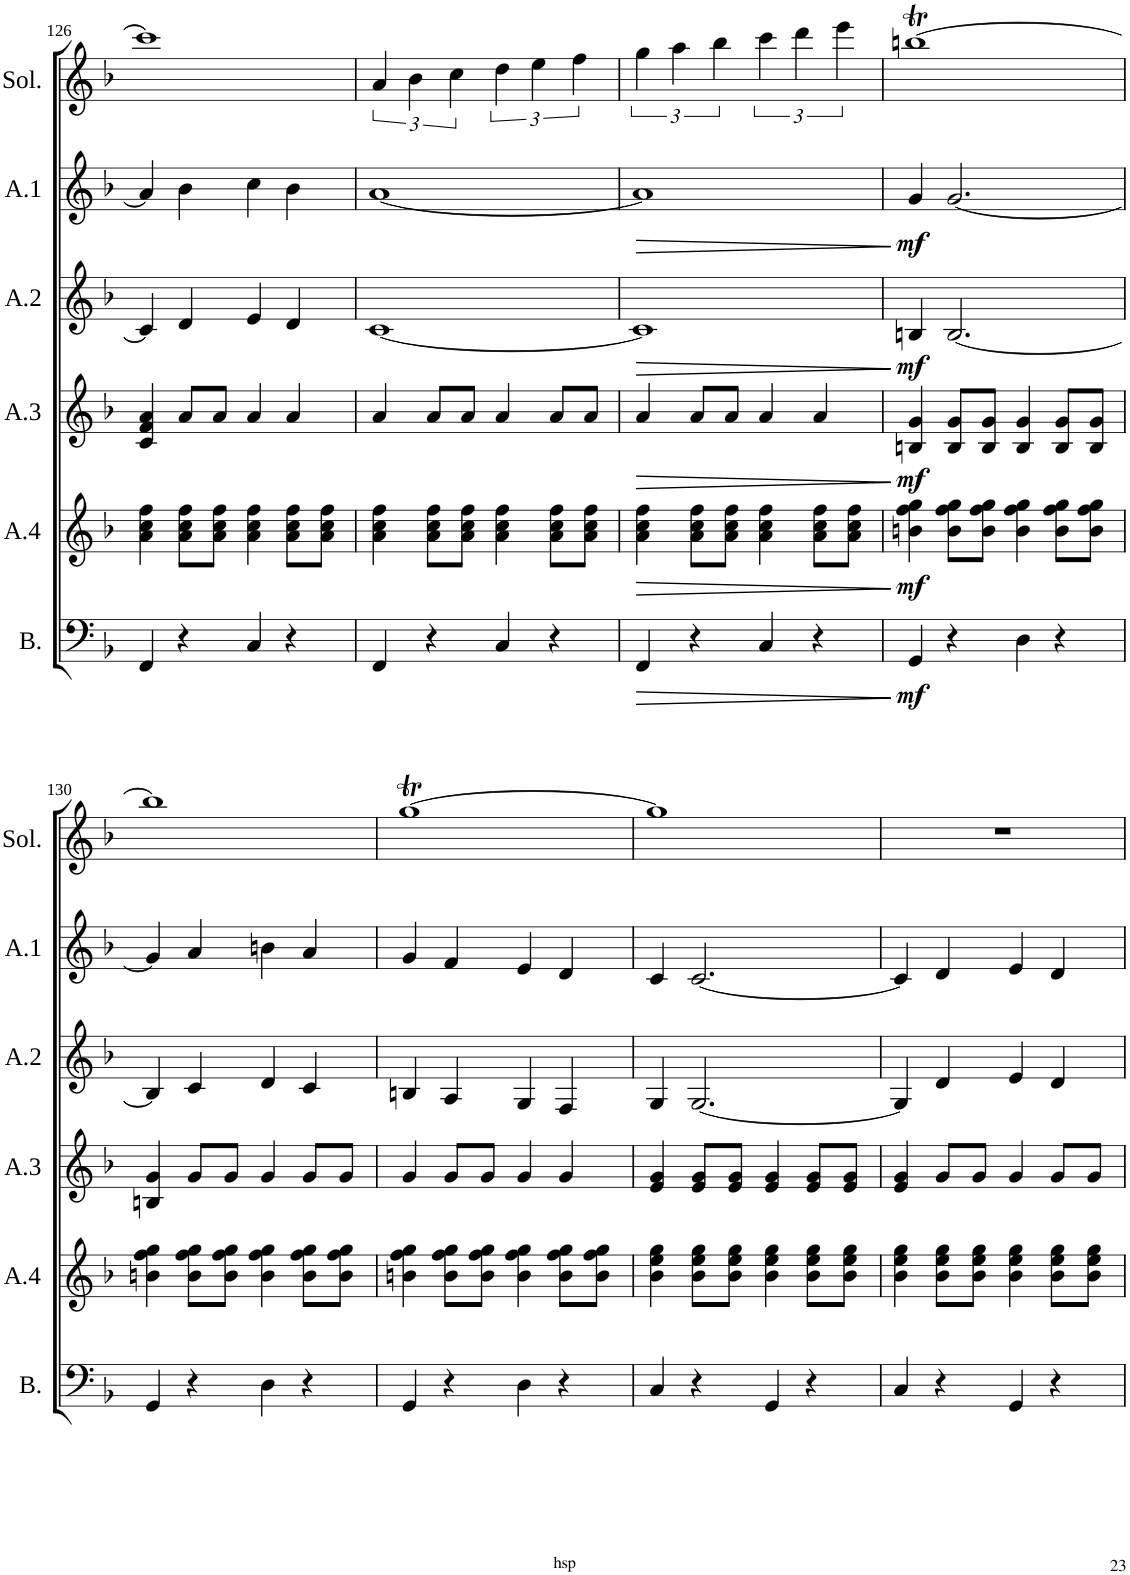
**kern	**dynam	**kern	**dynam	**kern	**dynam	**kern	**dynam	**kern	**dynam	**kern
*part6	*part6	*part5	*part5	*part4	*part4	*part3	*part3	*part2	*part2	*part1
*staff6	*staff6	*staff5	*staff5	*staff4	*staff4	*staff3	*staff3	*staff2	*staff2	*staff1
*I"Bass	*	*I"Akk. 4	*	*I"Akk. 3	*	*I"Akk. 2	*	*I"Akk. 1	*	*I"Solo
*I'B.	*	*I'A.4	*	*I'A.3	*	*I'A.2	*	*I'A.1	*	*I'Sol.
!!LO:PB:g=z
*clefF4	*	*clefG2	*	*clefG2	*	*clefG2	*	*clefG2	*	*clefG2
*k[b-]	*	*k[b-]	*	*k[b-]	*	*k[b-]	*	*k[b-]	*	*k[b-]
*M4/4	*	*M4/4	*	*M4/4	*	*M4/4	*	*M4/4	*	*M4/4
*met(c|)	*	*met(c|)	*	*met(c|)	*	*met(c|)	*	*met(c|)	*	*met(c|)
=126	=126	=126	=126	=126	=126	=126	=126	=126	=126	=126
4FF/	.	4a\ 4cc\ 4ff\	.	4c/ 4f/ 4a/	.	4c/]	.	4a/]	.	1ccc]
4r	.	8a\ 8cc\ 8ff\L	.	8a/L	.	4d/	.	4b-\	.	.
.	.	8a\ 8cc\ 8ff\J	.	8a/J	.	.	.	.	.	.
4C/	.	4a\ 4cc\ 4ff\	.	4a/	.	4e/	.	4cc\	.	.
4r	.	8a\ 8cc\ 8ff\L	.	4a/	.	4d/	.	4b-\	.	.
.	.	8a\ 8cc\ 8ff\J	.	.	.	.	.	.	.	.
=127	=127	=127	=127	=127	=127	=127	=127	=127	=127	=127
4FF/	.	4a\ 4cc\ 4ff\	.	4a/	.	[1c	.	[1a	.	6a/
.	.	.	.	.	.	.	.	.	.	6b-\
4r	.	8a\ 8cc\ 8ff\L	.	8a/L	.	.	.	.	.	.
.	.	.	.	.	.	.	.	.	.	6cc\
.	.	8a\ 8cc\ 8ff\J	.	8a/J	.	.	.	.	.	.
4C/	.	4a\ 4cc\ 4ff\	.	4a/	.	.	.	.	.	6dd\
.	.	.	.	.	.	.	.	.	.	6ee\
4r	.	8a\ 8cc\ 8ff\L	.	8a/L	.	.	.	.	.	.
.	.	.	.	.	.	.	.	.	.	6ff\
.	.	8a\ 8cc\ 8ff\J	.	8a/J	.	.	.	.	.	.
=128	=128	=128	=128	=128	=128	=128	=128	=128	=128	=128
!	!	!	!	!	!LO:HP:b	!	!LO:HP:b	!	!LO:HP:b	!
4FF/	.	4a\ 4cc\ 4ff\	.	4a/	>	1c]	>	1a]	>	6gg\
.	.	.	.	.	.	.	.	.	.	6aa\
4r	.	8a\ 8cc\ 8ff\L	.	8a/L	.	.	.	.	.	.
.	.	.	.	.	.	.	.	.	.	6bb-\
.	.	8a\ 8cc\ 8ff\J	.	8a/J	.	.	.	.	.	.
4C/	.	4a\ 4cc\ 4ff\	.	4a/	.	.	.	.	.	6ccc\
.	.	.	.	.	.	.	.	.	.	6ddd\
4r	.	8a\ 8cc\ 8ff\L	.	4a/	.	.	.	.	.	.
.	.	.	.	.	.	.	.	.	.	6eee\
.	.	8a\ 8cc\ 8ff\J	.	.	.	.	.	.	.	.
.	.	.	.	.	]	.	]	.	]	.
=129	=129	=129	=129	=129	=129	=129	=129	=129	=129	=129
!	!LO:DY:b	!	!LO:DY:b	!	!LO:DY:b	!	!LO:DY:b	!	!LO:DY:b	!
4GG/	mf	4bn\ 4ff\ 4gg\	mf	4Bn/ 4g/	mf	4Bn/	mf	4g/	mf	[1bbnt
4r	.	8b\ 8ff\ 8gg\L	.	8B/ 8g/L	.	[2.B/	.	[2.g/	.	.
.	.	8b\ 8ff\ 8gg\J	.	8B/ 8g/J	.	.	.	.	.	.
4D\	.	4b\ 4ff\ 4gg\	.	4B/ 4g/	.	.	.	.	.	.
4r	.	8b\ 8ff\ 8gg\L	.	8B/ 8g/L	.	.	.	.	.	.
.	.	8b\ 8ff\ 8gg\J	.	8B/ 8g/J	.	.	.	.	.	.
!!LO:LB:g=z
=130	=130	=130	=130	=130	=130	=130	=130	=130	=130	=130
4GG/	.	4bn\ 4ff\ 4gg\	.	4Bn/ 4g/	.	4B/]	.	4g/]	.	1bb]
4r	.	8b\ 8ff\ 8gg\L	.	8g/L	.	4c/	.	4a/	.	.
.	.	8b\ 8ff\ 8gg\J	.	8g/J	.	.	.	.	.	.
4D\	.	4b\ 4ff\ 4gg\	.	4g/	.	4d/	.	4bn\	.	.
4r	.	8b\ 8ff\ 8gg\L	.	8g/L	.	4c/	.	4a/	.	.
.	.	8b\ 8ff\ 8gg\J	.	8g/J	.	.	.	.	.	.
=131	=131	=131	=131	=131	=131	=131	=131	=131	=131	=131
4GG/	.	4bn\ 4ff\ 4gg\	.	4g/	.	4Bn/	.	4g/	.	[1ggT
4r	.	8b\ 8ff\ 8gg\L	.	8g/L	.	4A/	.	4f/	.	.
.	.	8b\ 8ff\ 8gg\J	.	8g/J	.	.	.	.	.	.
4D\	.	4b\ 4ff\ 4gg\	.	4g/	.	4G/	.	4e/	.	.
4r	.	8b\ 8ff\ 8gg\L	.	4g/	.	4F/	.	4d/	.	.
.	.	8b\ 8ff\ 8gg\J	.	.	.	.	.	.	.	.
=132	=132	=132	=132	=132	=132	=132	=132	=132	=132	=132
4C/	.	4b-\ 4ee\ 4gg\	.	4e/ 4g/	.	4G/	.	4c/	.	1gg]
4r	.	8b-\ 8ee\ 8gg\L	.	8e/ 8g/L	.	[2.G/	.	[2.c/	.	.
.	.	8b-\ 8ee\ 8gg\J	.	8e/ 8g/J	.	.	.	.	.	.
4GG/	.	4b-\ 4ee\ 4gg\	.	4e/ 4g/	.	.	.	.	.	.
4r	.	8b-\ 8ee\ 8gg\L	.	8e/ 8g/L	.	.	.	.	.	.
.	.	8b-\ 8ee\ 8gg\J	.	8e/ 8g/J	.	.	.	.	.	.
=133	=133	=133	=133	=133	=133	=133	=133	=133	=133	=133
4C/	.	4b-\ 4ee\ 4gg\	.	4e/ 4g/	.	4G/]	.	4c/]	.	1r
4r	.	8b-\ 8ee\ 8gg\L	.	8g/L	.	4d/	.	4d/	.	.
.	.	8b-\ 8ee\ 8gg\J	.	8g/J	.	.	.	.	.	.
4GG/	.	4b-\ 4ee\ 4gg\	.	4g/	.	4e/	.	4e/	.	.
4r	.	8b-\ 8ee\ 8gg\L	.	8g/L	.	4d/	.	4d/	.	.
.	.	8b-\ 8ee\ 8gg\J	.	8g/J	.	.	.	.	.	.
=	=	=	=	=	=	=	=	=	=	=
*-	*-	*-	*-	*-	*-	*-	*-	*-	*-	*-
